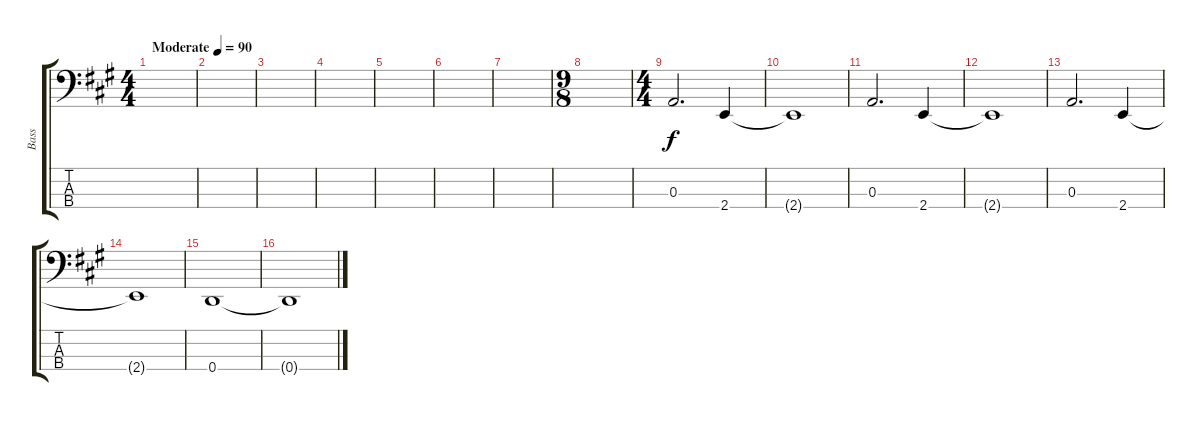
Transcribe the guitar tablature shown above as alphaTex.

\track ("Bass" "Bass") {instrument electricbassfinger}
\staff {score tabs}
\tuning (G2 D2 A1 D1) {hide}
\ts (4 4)
\tempo (90 "Moderate")
\clef f4
\ks a
|
|
|
|
|
|
|
\ts (9 8)
|
\ts (4 4)
0.3.2{d} 2.4.4 |
2.4{t}.1 |
0.3.2{d} 2.4.4 |
2.4{t}.1 |
0.3.2{d} 2.4.4 |
2.4{t}.1 |
0.4.1 |
0.4{t}.1
